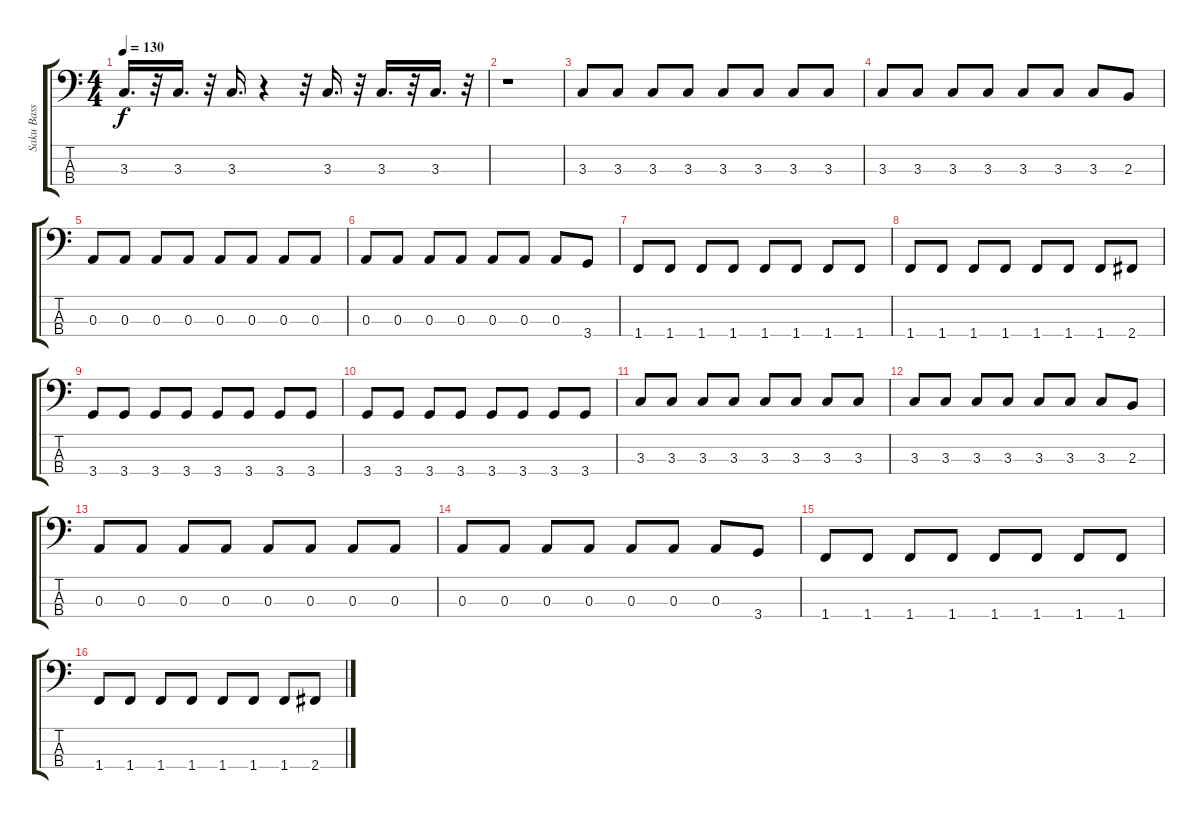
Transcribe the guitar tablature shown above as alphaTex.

\track ("Saku Bass" "Saku Bass") {instrument electricbassfinger}
\staff {score tabs}
\tuning (G2 D2 A1 E1) {hide}
\ts (4 4)
\tempo 130
\clef f4
\ks c
3.3.16{d dy f} r.32 3.3.16{d} r.32 3.3.16{d} r.4 r.32 3.3.16{d} r.32 3.3.16{d} r.32 3.3.16{d} r.32 |
r.1 |
3.3.8 3.3.8 3.3.8 3.3.8 3.3.8 3.3.8 3.3.8 3.3.8 |
3.3.8 3.3.8 3.3.8 3.3.8 3.3.8 3.3.8 3.3.8 2.3.8 |
0.3.8 0.3.8 0.3.8 0.3.8 0.3.8 0.3.8 0.3.8 0.3.8 |
0.3.8 0.3.8 0.3.8 0.3.8 0.3.8 0.3.8 0.3.8 3.4.8 |
1.4.8 1.4.8 1.4.8 1.4.8 1.4.8 1.4.8 1.4.8 1.4.8 |
1.4.8 1.4.8 1.4.8 1.4.8 1.4.8 1.4.8 1.4.8 2.4.8 |
3.4.8 3.4.8 3.4.8 3.4.8 3.4.8 3.4.8 3.4.8 3.4.8 |
3.4.8 3.4.8 3.4.8 3.4.8 3.4.8 3.4.8 3.4.8 3.4.8 |
3.3.8 3.3.8 3.3.8 3.3.8 3.3.8 3.3.8 3.3.8 3.3.8 |
3.3.8 3.3.8 3.3.8 3.3.8 3.3.8 3.3.8 3.3.8 2.3.8 |
0.3.8 0.3.8 0.3.8 0.3.8 0.3.8 0.3.8 0.3.8 0.3.8 |
0.3.8 0.3.8 0.3.8 0.3.8 0.3.8 0.3.8 0.3.8 3.4.8 |
1.4.8 1.4.8 1.4.8 1.4.8 1.4.8 1.4.8 1.4.8 1.4.8 |
1.4.8 1.4.8 1.4.8 1.4.8 1.4.8 1.4.8 1.4.8 2.4.8
